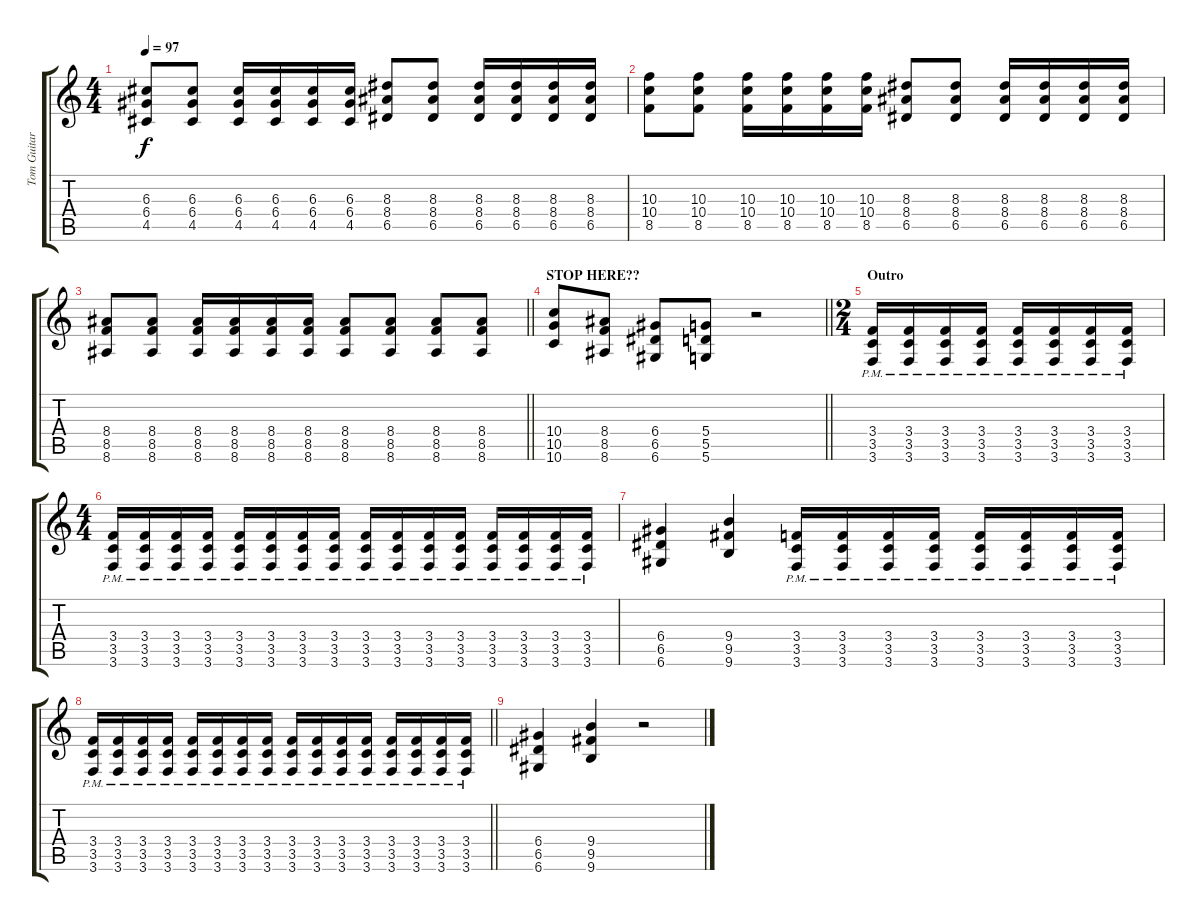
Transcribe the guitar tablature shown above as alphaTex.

\track ("Tom Guitar" "Tom Guitar") {instrument distortionguitar}
\staff {score tabs}
\tuning (E4 B3 G3 D3 A2 D2) {hide}
\ts (4 4)
\tempo 97
\clef g2
\ks c
(6.3 6.4 4.5).8{dy f} (6.3 6.4 4.5).8 (6.3 6.4 4.5).16 (6.3 6.4 4.5).16 (6.3 6.4 4.5).16 (6.3 6.4 4.5).16 (8.3 8.4 6.5).8 (8.3 8.4 6.5).8 (8.3 8.4 6.5).16 (8.3 8.4 6.5).16 (8.3 8.4 6.5).16 (8.3 8.4 6.5).16 |
(10.3 10.4 8.5).8 (10.3 10.4 8.5).8 (10.3 10.4 8.5).16 (10.3 10.4 8.5).16 (10.3 10.4 8.5).16 (10.3 10.4 8.5).16 (8.3 8.4 6.5).8 (8.3 8.4 6.5).8 (8.3 8.4 6.5).16 (8.3 8.4 6.5).16 (8.3 8.4 6.5).16 (8.3 8.4 6.5).16 |
\barLineRight lightlight
(8.4 8.5 8.6).8 (8.4 8.5 8.6).8 (8.4 8.5 8.6).16 (8.4 8.5 8.6).16 (8.4 8.5 8.6).16 (8.4 8.5 8.6).16 (8.4 8.5 8.6).8 (8.4 8.5 8.6).8 (8.4 8.5 8.6).8 (8.4 8.5 8.6).8 |
\section ("" "STOP HERE??")
\barLineRight lightlight
(10.4 10.5 10.6).8 (8.4 8.5 8.6).8 (6.4 6.5 6.6).8 (5.4 5.5 5.6).8 r.2 |
\ts (2 4)
\section ("" "Outro")
(3.4{pm} 3.5{pm} 3.6{pm}).16 (3.4{pm} 3.5{pm} 3.6{pm}).16 (3.4{pm} 3.5{pm} 3.6{pm}).16 (3.4{pm} 3.5{pm} 3.6{pm}).16 (3.4{pm} 3.5{pm} 3.6{pm}).16 (3.4{pm} 3.5{pm} 3.6{pm}).16 (3.4{pm} 3.5{pm} 3.6{pm}).16 (3.4{pm} 3.5{pm} 3.6{pm}).16 |
\ts (4 4)
(3.4{pm} 3.5{pm} 3.6{pm}).16 (3.4{pm} 3.5{pm} 3.6{pm}).16 (3.4{pm} 3.5{pm} 3.6{pm}).16 (3.4{pm} 3.5{pm} 3.6{pm}).16 (3.4{pm} 3.5{pm} 3.6{pm}).16 (3.4{pm} 3.5{pm} 3.6{pm}).16 (3.4{pm} 3.5{pm} 3.6{pm}).16 (3.4{pm} 3.5{pm} 3.6{pm}).16 (3.4{pm} 3.5{pm} 3.6{pm}).16 (3.4{pm} 3.5{pm} 3.6{pm}).16 (3.4{pm} 3.5{pm} 3.6{pm}).16 (3.4{pm} 3.5{pm} 3.6{pm}).16 (3.4{pm} 3.5{pm} 3.6{pm}).16 (3.4{pm} 3.5{pm} 3.6{pm}).16 (3.4{pm} 3.5{pm} 3.6{pm}).16 (3.4{pm} 3.5{pm} 3.6{pm}).16 |
(6.4 6.5 6.6).4 (9.4 9.5 9.6).4 (3.4{pm} 3.5 3.6).16 (3.4{pm} 3.5 3.6).16 (3.4{pm} 3.5 3.6).16 (3.4{pm} 3.5 3.6).16 (3.4{pm} 3.5 3.6).16 (3.4{pm} 3.5 3.6).16 (3.4{pm} 3.5 3.6).16 (3.4{pm} 3.5 3.6).16 |
\barLineRight lightlight
(3.4{pm} 3.5{pm} 3.6{pm}).16 (3.4{pm} 3.5{pm} 3.6{pm}).16 (3.4{pm} 3.5{pm} 3.6{pm}).16 (3.4{pm} 3.5{pm} 3.6{pm}).16 (3.4{pm} 3.5{pm} 3.6{pm}).16 (3.4{pm} 3.5{pm} 3.6{pm}).16 (3.4{pm} 3.5{pm} 3.6{pm}).16 (3.4{pm} 3.5{pm} 3.6{pm}).16 (3.4{pm} 3.5{pm} 3.6{pm}).16 (3.4{pm} 3.5{pm} 3.6{pm}).16 (3.4{pm} 3.5{pm} 3.6{pm}).16 (3.4{pm} 3.5{pm} 3.6{pm}).16 (3.4{pm} 3.5{pm} 3.6{pm}).16 (3.4{pm} 3.5{pm} 3.6{pm}).16 (3.4{pm} 3.5{pm} 3.6{pm}).16 (3.4{pm} 3.5{pm} 3.6{pm}).16 |
(6.4 6.5 6.6).4 (9.4 9.5 9.6).4 r.2
